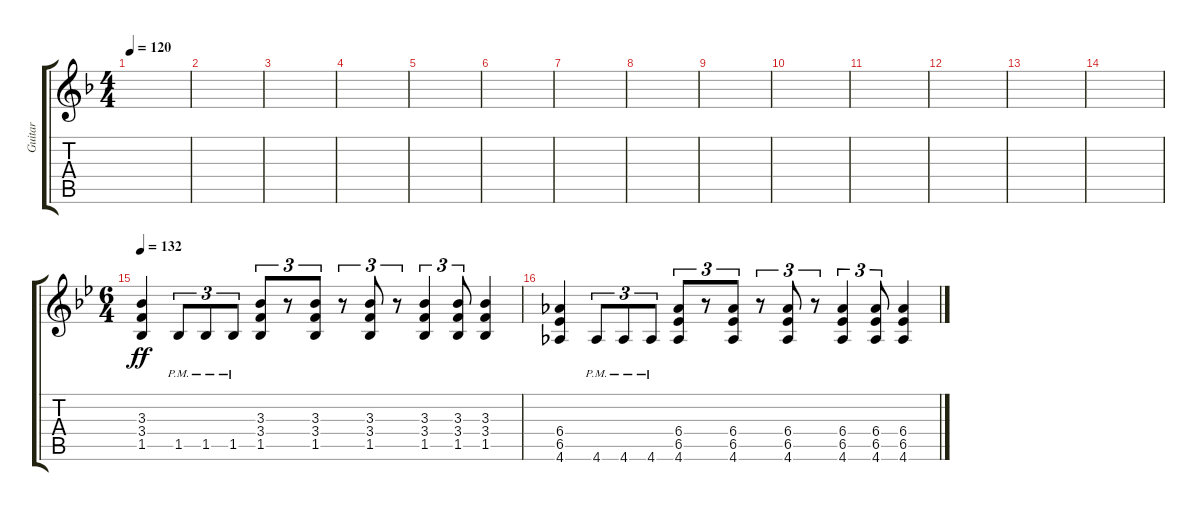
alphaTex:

\track ("Guitar" "Guitar") {instrument acousticguitarnylon}
\staff {score tabs}
\tuning (E4 B3 G3 D3 A2 E2) {hide}
\ts (4 4)
\tempo 120
\clef g2
\ks f
|
|
|
|
|
|
|
|
|
|
|
|
|
|
\ts (6 4)
\tempo 132
\ks bb
(3.3 3.4 1.5).4{dy ff instrument overdrivenguitar} 1.5{pm}.8{tu (3 2)} 1.5{pm}.8{tu (3 2)} 1.5{pm}.8{tu (3 2)} (3.3 3.4 1.5).8{tu (3 2)} r.8{tu (3 2)} (3.3 3.4 1.5).8{tu (3 2)} r.8{tu (3 2)} (3.3 3.4 1.5).8{tu (3 2)} r.8{tu (3 2)} (3.3 3.4 1.5).4{tu (3 2)} (3.3 3.4 1.5).8{tu (3 2)} (3.3 3.4 1.5).4 |
(6.4 6.5 4.6).4 4.6{pm}.8{tu (3 2)} 4.6{pm}.8{tu (3 2)} 4.6{pm}.8{tu (3 2)} (6.4 6.5 4.6).8{tu (3 2)} r.8{tu (3 2)} (6.4 6.5 4.6).8{tu (3 2)} r.8{tu (3 2)} (6.4 6.5 4.6).8{tu (3 2)} r.8{tu (3 2)} (6.4 6.5 4.6).4{tu (3 2)} (6.4 6.5 4.6).8{tu (3 2)} (6.4 6.5 4.6).4
